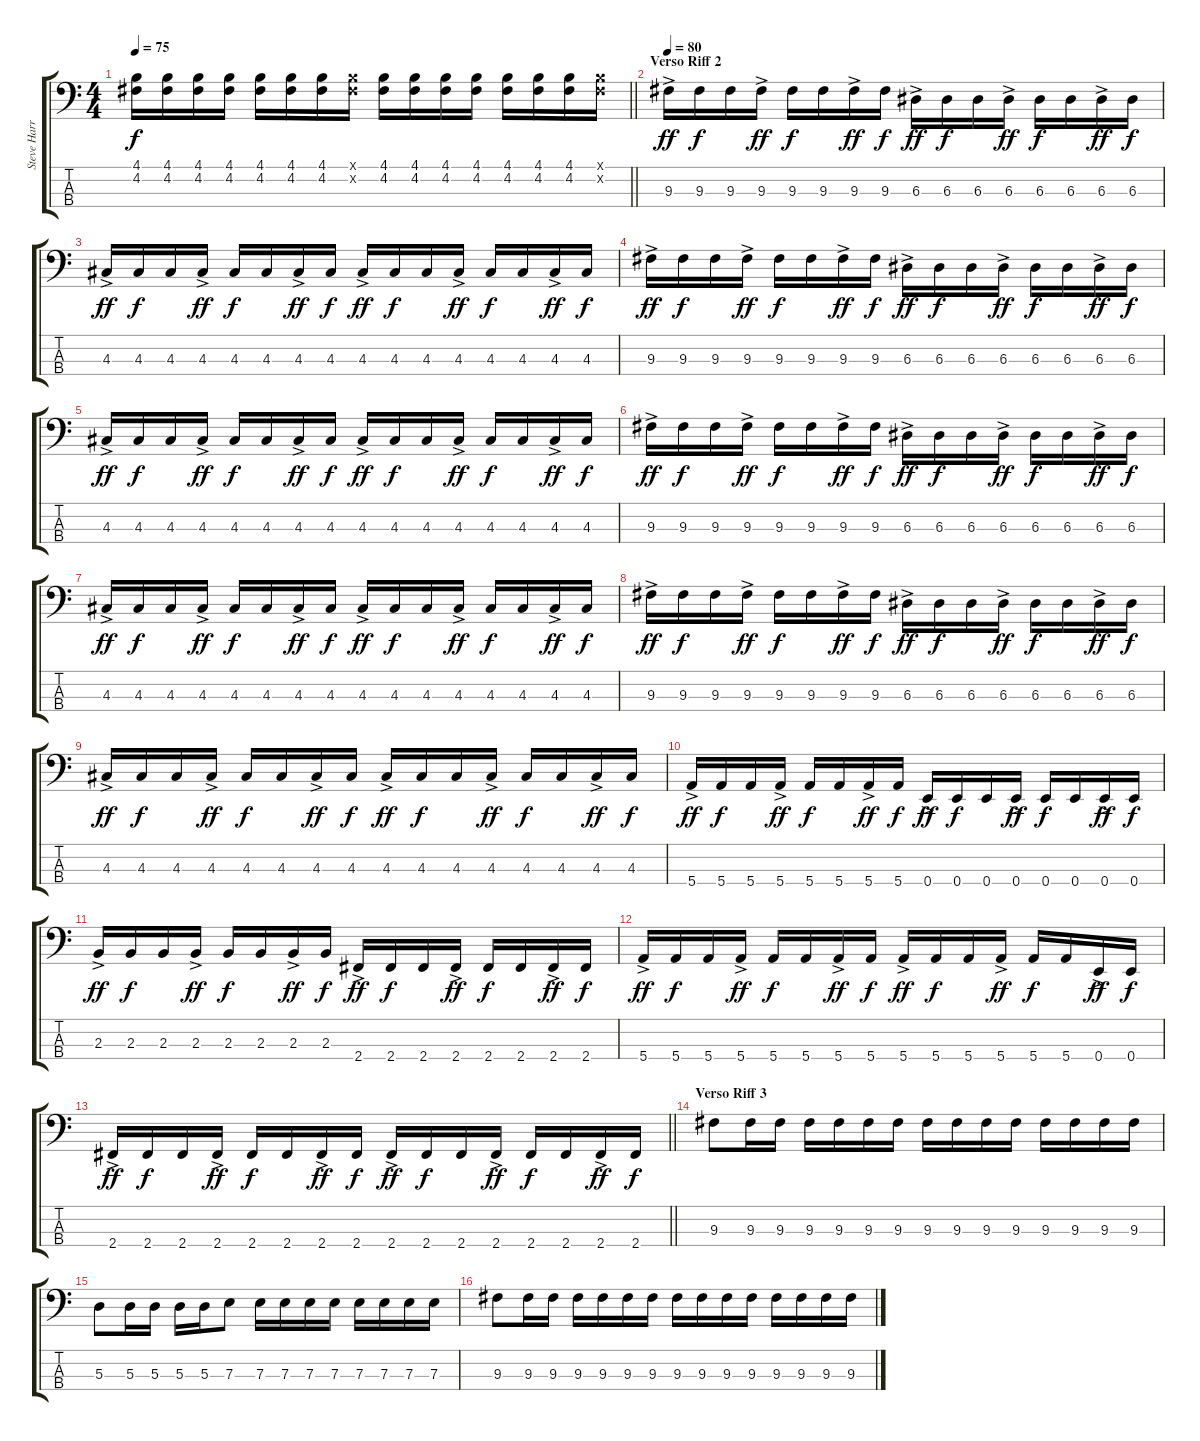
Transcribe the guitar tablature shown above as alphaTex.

\track ("Steve Harris" "Steve Harr") {instrument electricbassfinger}
\staff {score tabs}
\tuning (G2 D2 A1 E1) {hide}
\ts (4 4)
\tempo 75
\clef f4
\barLineRight lightlight
\ks c
(4.1 4.2).16{dy f} (4.1 4.2).16 (4.1 4.2).16 (4.1 4.2).16 (4.1 4.2).16 (4.1 4.2).16 (4.1 4.2).16 (4.1{x} 4.2{x}).16 (4.1 4.2).16 (4.1 4.2).16 (4.1 4.2).16 (4.1 4.2).16 (4.1 4.2).16 (4.1 4.2).16 (4.1 4.2).16 (4.1{x} 4.2{x}).16 |
\section ("" "Verso Riff 2")
\tempo 80
9.3{ac}.16{dy ff volume 16} 9.3.16{dy f} 9.3.16 9.3{ac}.16{dy ff} 9.3.16{dy f} 9.3.16 9.3{ac}.16{dy ff} 9.3.16{dy f} 6.3{ac}.16{dy ff} 6.3.16{dy f} 6.3.16 6.3{ac}.16{dy ff} 6.3.16{dy f} 6.3.16 6.3{ac}.16{dy ff} 6.3.16{dy f} |
4.3{ac}.16{dy ff} 4.3.16{dy f} 4.3.16 4.3{ac}.16{dy ff} 4.3.16{dy f} 4.3.16 4.3{ac}.16{dy ff} 4.3.16{dy f} 4.3{ac}.16{dy ff} 4.3.16{dy f} 4.3.16 4.3{ac}.16{dy ff} 4.3.16{dy f} 4.3.16 4.3{ac}.16{dy ff} 4.3.16{dy f} |
9.3{ac}.16{dy ff} 9.3.16{dy f} 9.3.16 9.3{ac}.16{dy ff} 9.3.16{dy f} 9.3.16 9.3{ac}.16{dy ff} 9.3.16{dy f} 6.3{ac}.16{dy ff} 6.3.16{dy f} 6.3.16 6.3{ac}.16{dy ff} 6.3.16{dy f} 6.3.16 6.3{ac}.16{dy ff} 6.3.16{dy f} |
4.3{ac}.16{dy ff} 4.3.16{dy f} 4.3.16 4.3{ac}.16{dy ff} 4.3.16{dy f} 4.3.16 4.3{ac}.16{dy ff} 4.3.16{dy f} 4.3{ac}.16{dy ff} 4.3.16{dy f} 4.3.16 4.3{ac}.16{dy ff} 4.3.16{dy f} 4.3.16 4.3{ac}.16{dy ff} 4.3.16{dy f} |
9.3{ac}.16{dy ff} 9.3.16{dy f} 9.3.16 9.3{ac}.16{dy ff} 9.3.16{dy f} 9.3.16 9.3{ac}.16{dy ff} 9.3.16{dy f} 6.3{ac}.16{dy ff} 6.3.16{dy f} 6.3.16 6.3{ac}.16{dy ff} 6.3.16{dy f} 6.3.16 6.3{ac}.16{dy ff} 6.3.16{dy f} |
4.3{ac}.16{dy ff} 4.3.16{dy f} 4.3.16 4.3{ac}.16{dy ff} 4.3.16{dy f} 4.3.16 4.3{ac}.16{dy ff} 4.3.16{dy f} 4.3{ac}.16{dy ff} 4.3.16{dy f} 4.3.16 4.3{ac}.16{dy ff} 4.3.16{dy f} 4.3.16 4.3{ac}.16{dy ff} 4.3.16{dy f} |
9.3{ac}.16{dy ff} 9.3.16{dy f} 9.3.16 9.3{ac}.16{dy ff} 9.3.16{dy f} 9.3.16 9.3{ac}.16{dy ff} 9.3.16{dy f} 6.3{ac}.16{dy ff} 6.3.16{dy f} 6.3.16 6.3{ac}.16{dy ff} 6.3.16{dy f} 6.3.16 6.3{ac}.16{dy ff} 6.3.16{dy f} |
4.3{ac}.16{dy ff} 4.3.16{dy f} 4.3.16 4.3{ac}.16{dy ff} 4.3.16{dy f} 4.3.16 4.3{ac}.16{dy ff} 4.3.16{dy f} 4.3{ac}.16{dy ff} 4.3.16{dy f} 4.3.16 4.3{ac}.16{dy ff} 4.3.16{dy f} 4.3.16 4.3{ac}.16{dy ff} 4.3.16{dy f} |
5.4{ac}.16{dy ff} 5.4.16{dy f} 5.4.16 5.4{ac}.16{dy ff} 5.4.16{dy f} 5.4.16 5.4{ac}.16{dy ff} 5.4.16{dy f} 0.4{ac}.16{dy ff} 0.4.16{dy f} 0.4.16 0.4{ac}.16{dy ff} 0.4.16{dy f} 0.4.16 0.4{ac}.16{dy ff} 0.4.16{dy f} |
2.3{ac}.16{dy ff} 2.3.16{dy f} 2.3.16 2.3{ac}.16{dy ff} 2.3.16{dy f} 2.3.16 2.3{ac}.16{dy ff} 2.3.16{dy f} 2.4{ac}.16{dy ff} 2.4.16{dy f} 2.4.16 2.4{ac}.16{dy ff} 2.4.16{dy f} 2.4.16 2.4{ac}.16{dy ff} 2.4.16{dy f} |
5.4{ac}.16{dy ff} 5.4.16{dy f} 5.4.16 5.4{ac}.16{dy ff} 5.4.16{dy f} 5.4.16 5.4{ac}.16{dy ff} 5.4.16{dy f} 5.4{ac}.16{dy ff} 5.4.16{dy f} 5.4.16 5.4{ac}.16{dy ff} 5.4.16{dy f} 5.4.16 0.4{ac}.16{dy ff} 0.4.16{dy f} |
\barLineRight lightlight
2.4{ac}.16{dy ff} 2.4.16{dy f} 2.4.16 2.4{ac}.16{dy ff} 2.4.16{dy f} 2.4.16 2.4{ac}.16{dy ff} 2.4.16{dy f} 2.4{ac}.16{dy ff} 2.4.16{dy f} 2.4.16 2.4{ac}.16{dy ff} 2.4.16{dy f} 2.4.16 2.4{ac}.16{dy ff} 2.4.16{dy f} |
\section ("" "Verso Riff 3")
9.3.8 9.3.16 9.3.16 9.3.16 9.3.16 9.3.16 9.3.16 9.3.16 9.3.16 9.3.16 9.3.16 9.3.16 9.3.16 9.3.16 9.3.16 |
5.3.8 5.3.16 5.3.16 5.3.16 5.3.16 7.3.8 7.3.16 7.3.16 7.3.16 7.3.16 7.3.16 7.3.16 7.3.16 7.3.16 |
9.3.8 9.3.16 9.3.16 9.3.16 9.3.16 9.3.16 9.3.16 9.3.16 9.3.16 9.3.16 9.3.16 9.3.16 9.3.16 9.3.16 9.3.16
